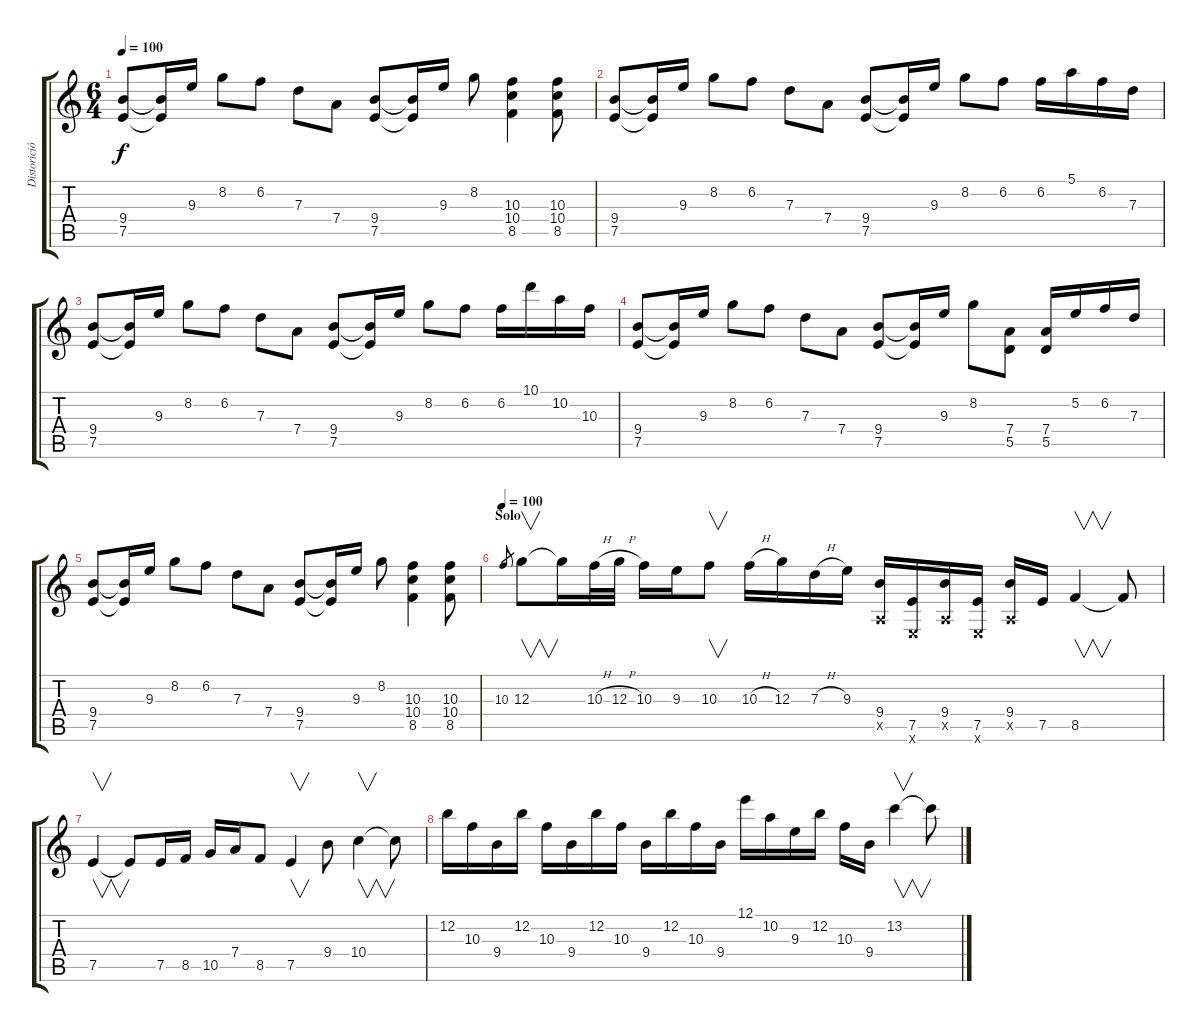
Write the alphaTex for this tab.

\track ("Distorición (Melodía)" "Distorició") {instrument distortionguitar}
\staff {score tabs}
\tuning (E4 B3 G3 D3 A2 E2) {hide}
\ts (6 4)
\tempo 100
\clef g2
\ks c
(9.4 7.5).8{dy f} (9.4{t} 7.5{t}).16 9.3.16 8.2.8 6.2.8 7.3.8 7.4.8 (9.4 7.5).8 (9.4{t} 7.5{t}).16 9.3.16 8.2.8 (10.3 10.4 8.5).4 (10.3 10.4 8.5).8 |
(9.4 7.5).8 (9.4{t} 7.5{t}).16 9.3.16 8.2.8 6.2.8 7.3.8 7.4.8 (9.4 7.5).8 (9.4{t} 7.5{t}).16 9.3.16 8.2.8 6.2.8 6.2.16 5.1.16 6.2.16 7.3.16 |
(9.4 7.5).8 (9.4{t} 7.5{t}).16 9.3.16 8.2.8 6.2.8 7.3.8 7.4.8 (9.4 7.5).8 (9.4{t} 7.5{t}).16 9.3.16 8.2.8 6.2.8 6.2.16 10.1.16 10.2.16 10.3.16 |
(9.4 7.5).8 (9.4{t} 7.5{t}).16 9.3.16 8.2.8 6.2.8 7.3.8 7.4.8 (9.4 7.5).8 (9.4{t} 7.5{t}).16 9.3.16 8.2.8 (7.4 5.5).8 (7.4 5.5).16 5.2.16 6.2.16 7.3.16 |
(9.4 7.5).8 (9.4{t} 7.5{t}).16 9.3.16 8.2.8 6.2.8 7.3.8 7.4.8 (9.4 7.5).8 (9.4{t} 7.5{t}).16 9.3.16 8.2.8 (10.3 10.4 8.5).4 (10.3 10.4 8.5).8 |
\section ("" "Solo")
\tempo 100
10.3.8{gr} 12.3.8{v} 12.3{t}.16 10.3{h}.32 12.3{h}.32 10.3.16 9.3.16 10.3.8{v} 10.3{h}.16 12.3.16 7.3{h}.16 9.3.16 (9.4 0.5{x}).16 (7.5 0.6{x}).16 (9.4 0.5{x}).16 (7.5 0.6{x}).16 (9.4 0.5{x}).16 7.5.16 8.5.4{v} 8.5{t}.8 |
7.5.4{v} 7.5{t}.8 7.5.16 8.5.16 10.5.16 7.4.16 8.5.8 7.5.4{v} 9.4.8 10.4.4{v} 10.4{t}.8 |
12.2.16 10.3.16 9.4.16 12.2.16 10.3.16 9.4.16 12.2.16 10.3.16 9.4.16 12.2.16 10.3.16 9.4.16 12.1.16 10.2.16 9.3.16 12.2.16 10.3.16 9.4.16 13.2.4{v} 13.2{t}.8
